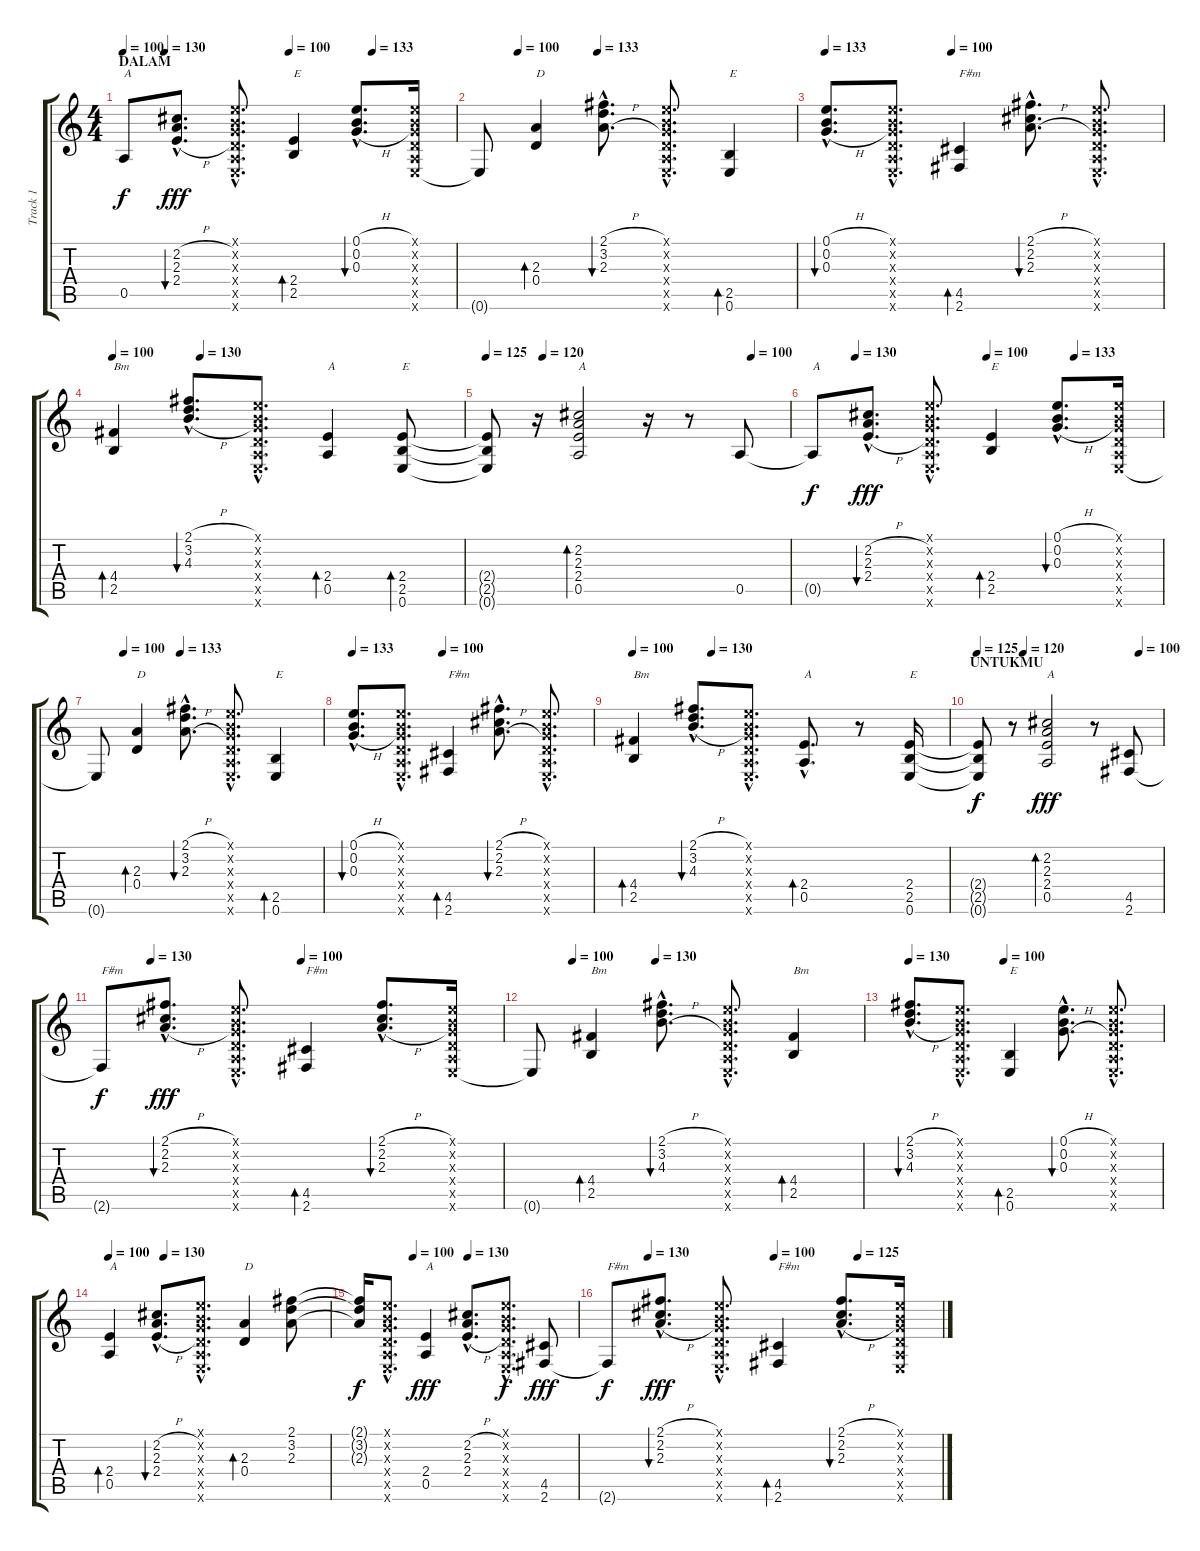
\track ("Track 1" "Track 1") {instrument acousticguitarnylon}
\staff {score tabs}
\tuning (E4 B3 G3 D3 A2 E2) {hide}
\ts (4 4)
\section ("" "DALAM")
\tempo 100
\tempo (130 0.125)
\tempo (100 0.5)
\tempo (133 0.75)
\clef g2
\ks c
0.5{t}.8{txt "A" dy f} (2.2{h hac} 2.3{h hac} 2.4{h hac}).8{d bu 120 dy fff} (0.1{hac x} 0.2{hac x} 0.3{hac x} 0.4{hac x} 0.5{hac x} 0.6{hac x}).8{d} (2.4 2.5).4{bd 120 txt "E"} (0.1{h hac} 0.2{h hac} 0.3{h hac}).8{d bu 120} (0.1{x} 0.2{x} 0.3{x} 0.4{x} 0.5{x} 0.6{x}).16 |
\tempo (100 0.125)
\tempo (133 0.375)
0.6{t}.8 (2.3 0.4).4{bd 120 txt "D"} (2.1{h hac} 3.2{h hac} 2.3{h hac}).8{d bu 120} (0.1{hac x} 0.2{hac x} 0.3{hac x} 0.4{hac x} 0.5{hac x} 0.6{hac x}).8{d} (2.5 0.6).4{bd 120 txt "E"} |
\tempo 133
\tempo (100 0.375)
(0.1{h hac} 0.2{h hac} 0.3{h hac}).8{d bu 120} (0.1{hac x} 0.2{hac x} 0.3{hac x} 0.4{hac x} 0.5{hac x} 0.6{hac x}).8{d} (4.5 2.6).4{bd 120 txt "F#m"} (2.1{h hac} 2.2{h hac} 2.3{h hac}).8{d bu 120} (0.1{hac x} 0.2{hac x} 0.3{hac x} 0.4{hac x} 0.5{hac x} 0.6{hac x}).8{d} |
\tempo 100
\tempo (130 0.25)
(4.4 2.5).4{bd 120 txt "Bm"} (2.1{h hac} 3.2{h hac} 4.3{h hac}).8{d bu 120} (0.1{hac x} 0.2{hac x} 0.3{hac x} 0.4{hac x} 0.5{hac x} 0.6{hac x}).8{d} (2.4 0.5).4{bd 120 txt "A"} (2.4 2.5 0.6).8{bd 120 txt "E"} |
\tempo 125
\tempo (120 0.1875)
\tempo (100 0.875)
(2.4{t} 2.5{t} 0.6{t}).8 r.16 (2.2 2.3 2.4 0.5).2{bd 120 txt "A"} r.16 r.8 0.5.8 |
\tempo (130 0.125)
\tempo (100 0.5)
\tempo (133 0.75)
0.5{t}.8{txt "A" dy f} (2.2{h hac} 2.3{h hac} 2.4{h hac}).8{d bu 120 dy fff} (0.1{hac x} 0.2{hac x} 0.3{hac x} 0.4{hac x} 0.5{hac x} 0.6{hac x}).8{d} (2.4 2.5).4{bd 120 txt "E"} (0.1{h hac} 0.2{h hac} 0.3{h hac}).8{d bu 120} (0.1{x} 0.2{x} 0.3{x} 0.4{x} 0.5{x} 0.6{x}).16 |
\tempo (100 0.125)
\tempo (133 0.375)
0.6{t}.8 (2.3 0.4).4{bd 120 txt "D"} (2.1{h hac} 3.2{h hac} 2.3{h hac}).8{d bu 120} (0.1{hac x} 0.2{hac x} 0.3{hac x} 0.4{hac x} 0.5{hac x} 0.6{hac x}).8{d} (2.5 0.6).4{bd 120 txt "E"} |
\tempo 133
\tempo (100 0.375)
(0.1{h hac} 0.2{h hac} 0.3{h hac}).8{d bu 120} (0.1{hac x} 0.2{hac x} 0.3{hac x} 0.4{hac x} 0.5{hac x} 0.6{hac x}).8{d} (4.5 2.6).4{bd 120 txt "F#m"} (2.1{h hac} 2.2{h hac} 2.3{h hac}).8{d bu 120} (0.1{hac x} 0.2{hac x} 0.3{hac x} 0.4{hac x} 0.5{hac x} 0.6{hac x}).8{d} |
\tempo 100
\tempo (130 0.25)
(4.4 2.5).4{bd 120 txt "Bm"} (2.1{h hac} 3.2{h hac} 4.3{h hac}).8{d bu 120} (0.1{hac x} 0.2{hac x} 0.3{hac x} 0.4{hac x} 0.5{hac x} 0.6{hac x}).8{d} (2.4{hac} 0.5{hac}).8{d bd 120 txt "A"} r.8 (2.4 2.5 0.6).16{txt "E"} |
\section ("" "UNTUKMU")
\tempo 125
\tempo (120 0.25)
\tempo (100 0.875)
(2.4{t} 2.5{t} 0.6{t}).8{dy f} r.8 (2.2 2.3 2.4 0.5).2{bd 120 txt "A" dy fff} r.8 (4.5 2.6).8 |
\tempo (130 0.125)
\tempo (100 0.5)
2.6{t}.8{txt "F#m" dy f} (2.1{h hac} 2.2{h hac} 2.3{h hac}).8{d bu 120 dy fff} (0.1{hac x} 0.2{hac x} 0.3{hac x} 0.4{hac x} 0.5{hac x} 0.6{hac x}).8{d} (4.5 2.6).4{bd 120 txt "F#m"} (2.1{h hac} 2.2{h hac} 2.3{h hac}).8{d bu 120} (0.1{x} 0.2{x} 0.3{x} 0.4{x} 0.5{x} 0.6{x}).16 |
\tempo (100 0.125)
\tempo (130 0.375)
0.6{t}.8 (4.4 2.5).4{bd 120 txt "Bm"} (2.1{h hac} 3.2{h hac} 4.3{h hac}).8{d bu 120} (0.1{hac x} 0.2{hac x} 0.3{hac x} 0.4{hac x} 0.5{hac x} 0.6{hac x}).8{d} (4.4 2.5).4{bd 120 txt "Bm"} |
\tempo 130
\tempo (100 0.375)
(2.1{h hac} 3.2{h hac} 4.3{h hac}).8{d bu 120} (0.1{hac x} 0.2{hac x} 0.3{hac x} 0.4{hac x} 0.5{hac x} 0.6{hac x}).8{d} (2.5 0.6).4{bd 120 txt "E"} (0.1{h hac} 0.2{h hac} 0.3{h hac}).8{d bu 120} (0.1{hac x} 0.2{hac x} 0.3{hac x} 0.4{hac x} 0.5{hac x} 0.6{hac x}).8{d} |
\tempo 100
\tempo (130 0.25)
(2.4 0.5).4{bd 120 txt "A"} (2.2{h hac} 2.3{h hac} 2.4{h hac}).8{d bu 120} (0.1{hac x} 0.2{hac x} 0.3{hac x} 0.4{hac x} 0.5{hac x} 0.6{hac x}).8{d} (2.3 0.4).4{bd 120 txt "D"} (2.1 3.2 2.3).8 |
\tempo (100 0.25)
\tempo (130 0.5)
(2.1{t} 3.2{t} 2.3{t}).16{dy f} (0.1{hac x} 0.2{hac x} 0.3{hac x} 0.4{hac x} 0.5{hac x} 0.6{hac x}).8{d} (2.4 0.5).4{txt "A" dy fff} (2.2{h hac} 2.3{h hac} 2.4{h hac}).8{d} (0.1{hac x} 0.2{hac x} 0.3{hac x} 0.4{hac x} 0.5{hac x} 0.6{hac x}).8{d dy f} (4.5 2.6).8{dy fff} |
\tempo (130 0.125)
\tempo (100 0.5)
\tempo (125 0.75)
2.6{t}.8{txt "F#m" dy f} (2.1{h hac} 2.2{h hac} 2.3{h hac}).8{d bu 120 dy fff} (0.1{hac x} 0.2{hac x} 0.3{hac x} 0.4{hac x} 0.5{hac x} 0.6{hac x}).8{d} (4.5 2.6).4{bd 120 txt "F#m"} (2.1{h hac} 2.2{h hac} 2.3{h hac}).8{d bu 120} (0.1{x} 0.2{x} 0.3{x} 0.4{x} 0.5{x} 0.6{x}).16
